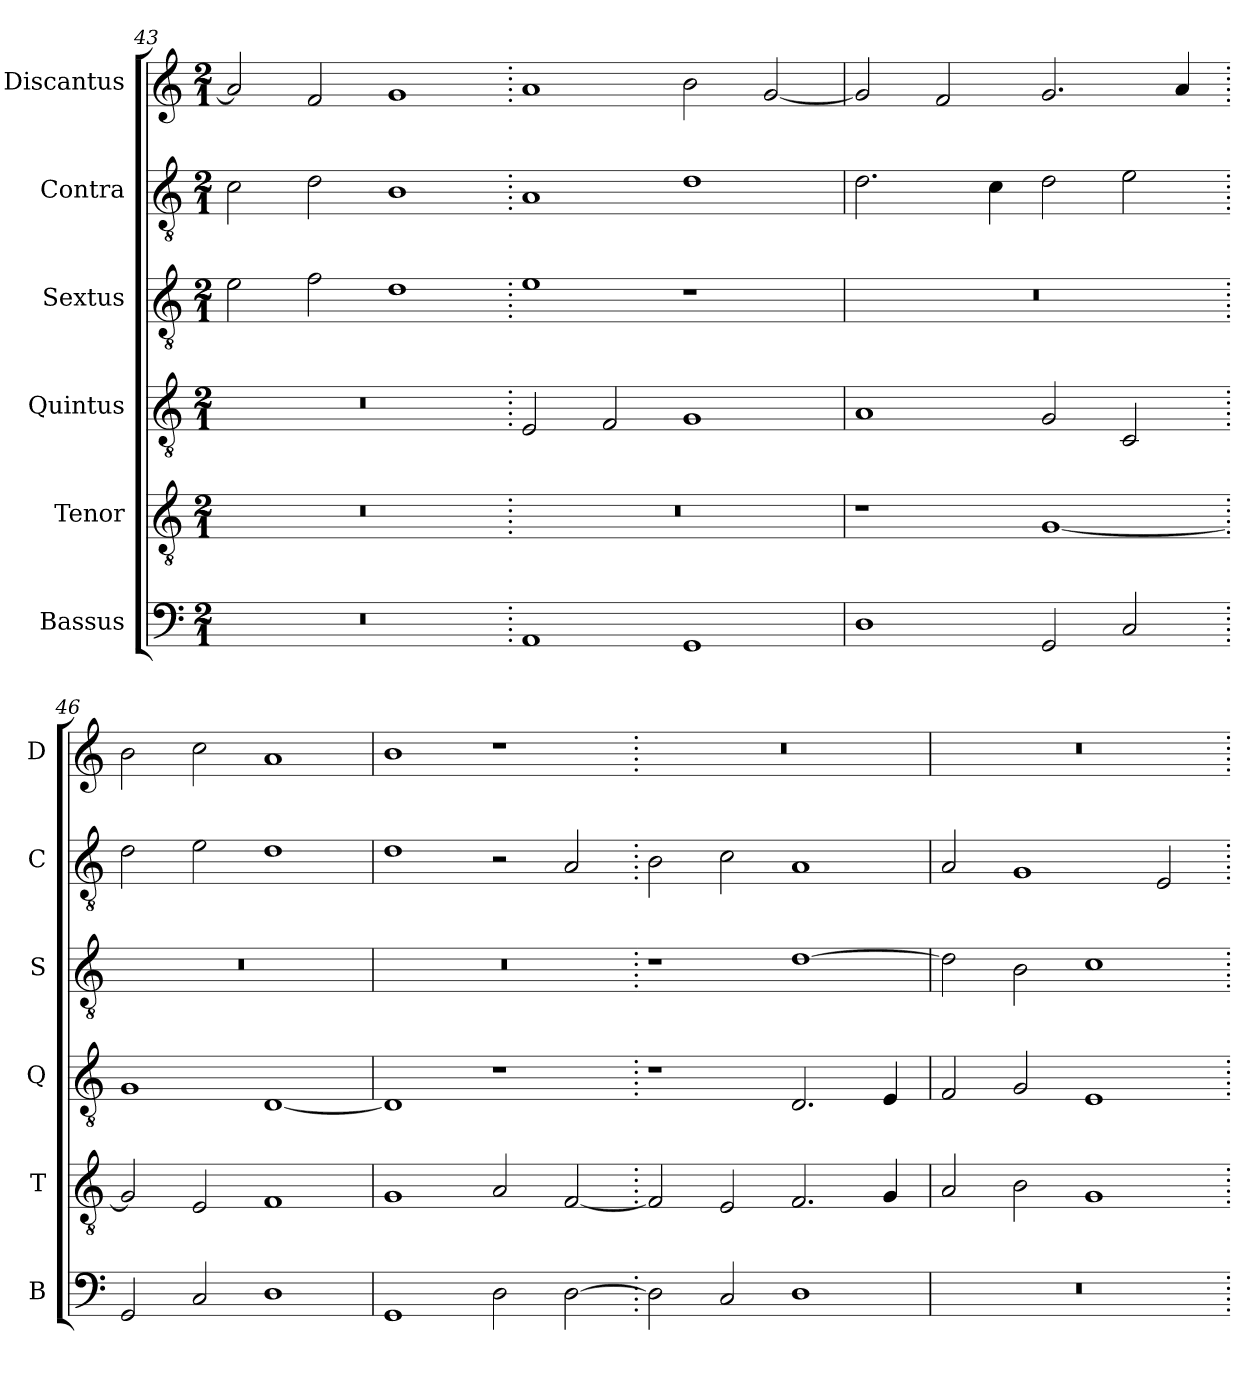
**kern	**kern	**kern	**kern	**kern	**kern
*part6	*part5	*part4	*part3	*part2	*part1
*staff6	*staff5	*staff4	*staff3	*staff2	*staff1
*I"Bassus	*I"Tenor	*I"Quintus	*I"Sextus	*I"Contra	*I"Discantus
*I'B	*I'T	*I'Q	*I'S	*I'C	*I'D
*clefF4	*clefGv2	*clefGv2	*clefGv2	*clefGv2	*clefG2
*k[]	*k[]	*k[]	*k[]	*k[]	*k[]
*M2/1	*M2/1	*M2/1	*M2/1	*M2/1	*M2/1
=43	=43	=43	=43	=43	=43
0r	0r	0r	2e\	2c\	2a/]
.	.	.	2f\	2d\	2f/
.	.	.	1d	1B	1g
=44.	=44.	=44.	=44.	=44.	=44.
1AA	0r	2E/	1e	1A	1a
.	.	2F/	.	.	.
1GG	.	1G	1r	1d	2b\
.	.	.	.	.	[2g/
=45	=45	=45	=45	=45	=45
1D	1r	1A	0r	2.d\	2g/]
.	.	.	.	.	2f/
.	.	.	.	4c\	.
2GG/	[1G	2G/	.	2d\	2.g/
2C/	.	2C/	.	2e\	.
.	.	.	.	.	4a/
=46.	=46.	=46.	=46.	=46.	=46.
2GG/	2G/]	1G	0r	2d\	2b\
2C/	2E/	.	.	2e\	2cc\
1D	1F	[1D	.	1d	1a
=47	=47	=47	=47	=47	=47
1GG	1G	1D]	0r	1d	1b
2D\	2A/	1r	.	2r	1r
[2D\	[2F/	.	.	2A/	.
=48.	=48.	=48.	=48.	=48.	=48.
2D\]	2F/]	1r	1r	2B\	0r
2C/	2E/	.	.	2c\	.
1D	2.F/	2.D/	[1d	1A	.
.	4G/	4E/	.	.	.
=49	=49	=49	=49	=49	=49
0r	2A/	2F/	2d\]	2A/	0r
.	2B\	2G/	2B\	1G	.
.	1G	1E	1c	.	.
.	.	.	.	2E/	.
=.	=.	=.	=.	=.	=.
*-	*-	*-	*-	*-	*-
